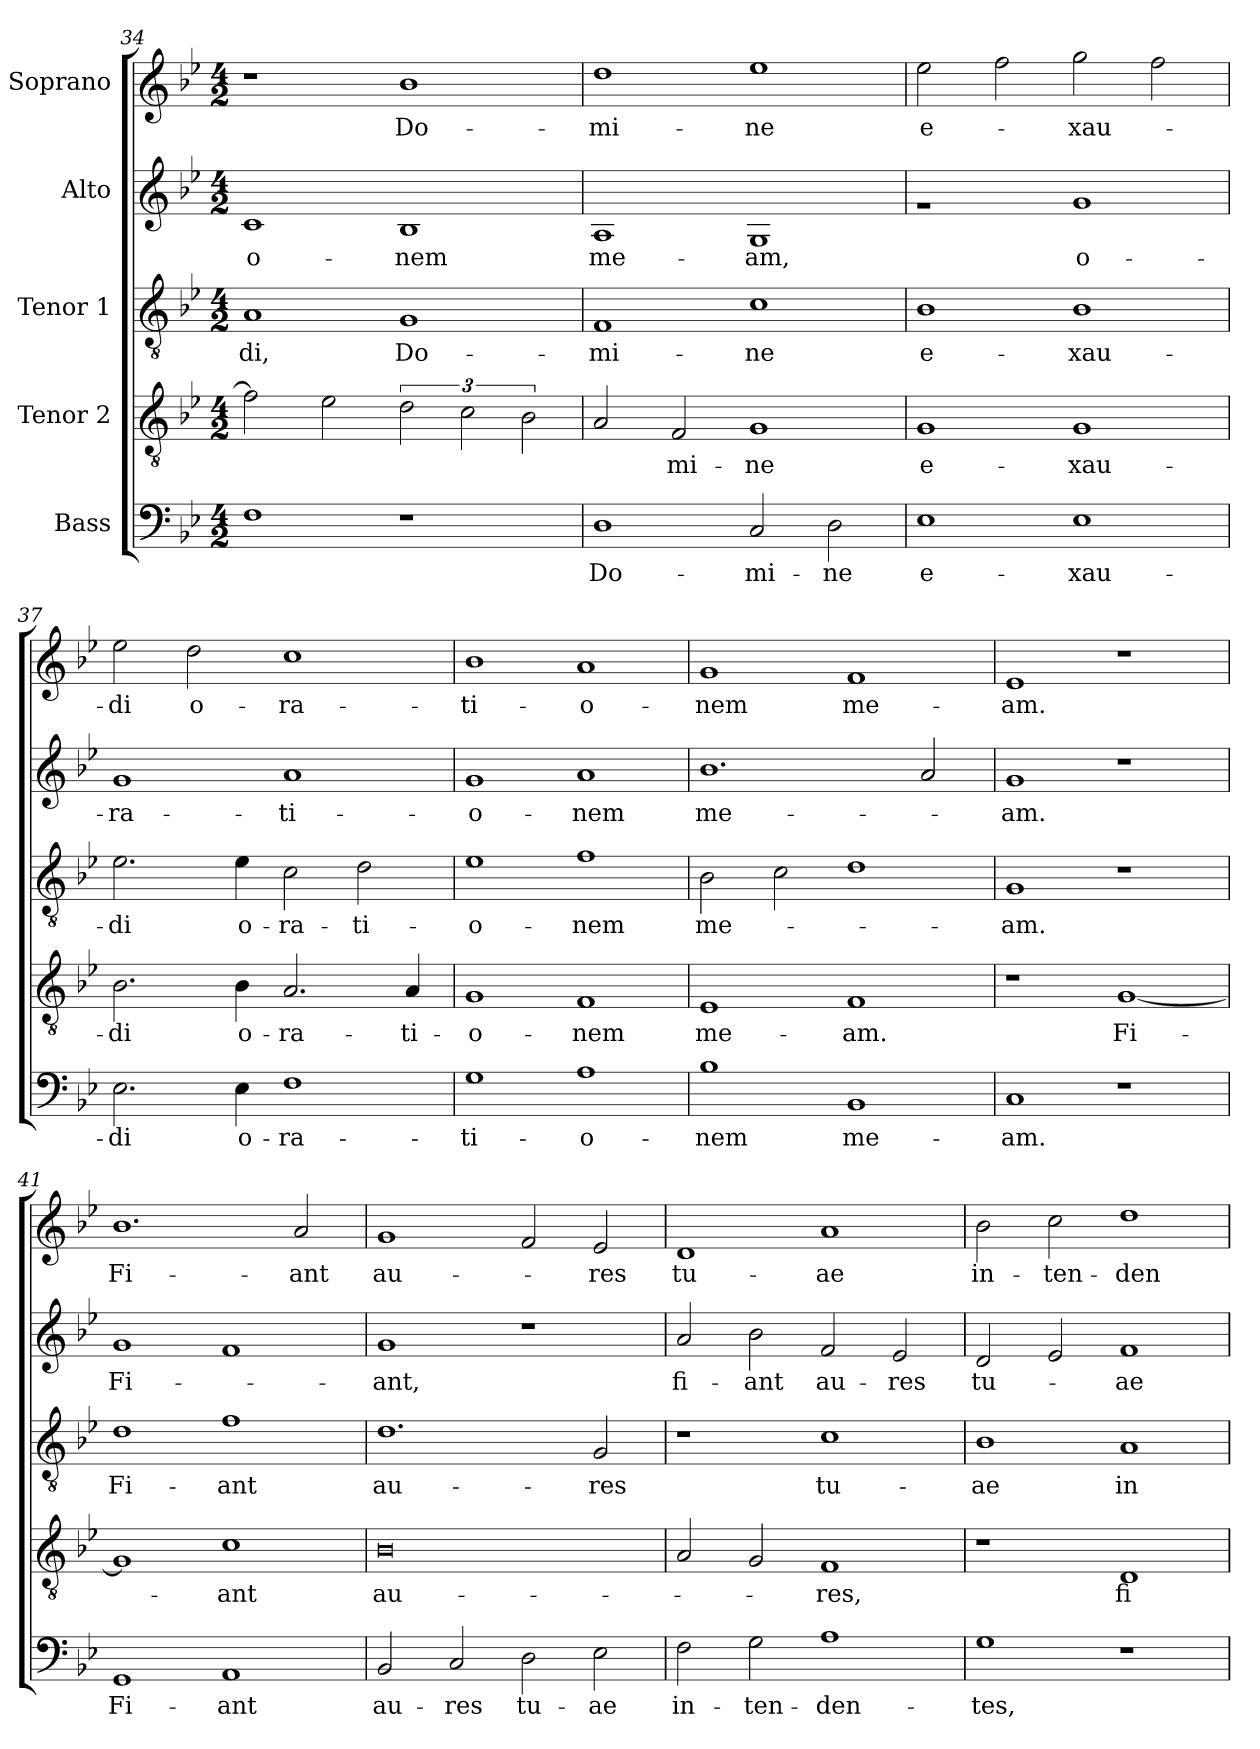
**kern	**text	**kern	**text	**kern	**text	**kern	**text	**kern	**text
*part5	*part5	*part4	*part4	*part3	*part3	*part2	*part2	*part1	*part1
*staff5	*staff5	*staff4	*staff4	*staff3	*staff3	*staff2	*staff2	*staff1	*staff1
*I"Bass	*	*I"Tenor 2	*	*I"Tenor 1	*	*I"Alto	*	*I"Soprano	*
*clefF4	*	*clefGv2	*	*clefGv2	*	*clefG2	*	*clefG2	*
*k[b-e-]	*	*k[b-e-]	*	*k[b-e-]	*	*k[b-e-]	*	*k[b-e-]	*
*B-:	*	*B-:	*	*B-:	*	*B-:	*	*B-:	*
*M4/2	*	*M4/2	*	*M4/2	*	*M4/2	*	*M4/2	*
=34	=34	=34	=34	=34	=34	=34	=34	=34	=34
!	!	!	!	!	!LO:LY:b	!	!LO:LY:b	!	!
1F	.	2f\]	.	1A	-di,	1c	-o-	1r	.
.	.	2e-\	.	.	.	.	.	.	.
!	!	!	!	!	!LO:LY:b	!	!LO:LY:b	!	!LO:LY:b
1r	.	3d\	.	1G	Do-	1B-	-nem	1b-	Do-
.	.	3c\	.	.	.	.	.	.	.
.	.	3B-\	.	.	.	.	.	.	.
=35	=35	=35	=35	=35	=35	=35	=35	=35	=35
!	!LO:LY:b	!	!	!	!LO:LY:b	!	!LO:LY:b	!	!LO:LY:b
1D	Do-	2A/	.	1F	-mi-	1A	me-	1dd	-mi-
!	!	!	!LO:LY:b	!	!	!	!	!	!
.	.	2F/	-mi-	.	.	.	.	.	.
!	!LO:LY:b	!	!LO:LY:b	!	!LO:LY:b	!	!LO:LY:b	!	!LO:LY:b
2C/	-mi-	1G	-ne	1c	-ne	1G	-am,	1ee-	-ne
!	!LO:LY:b	!	!	!	!	!	!	!	!
2D\	-ne	.	.	.	.	.	.	.	.
=36	=36	=36	=36	=36	=36	=36	=36	=36	=36
!	!LO:LY:b	!	!LO:LY:b	!	!LO:LY:b	!	!	!	!LO:LY:b
1E-	e-	1G	e-	1B-	e-	1rg	.	2ee-\	e-
.	.	.	.	.	.	.	.	2ff\	.
!	!LO:LY:b	!	!LO:LY:b	!	!LO:LY:b	!	!LO:LY:b	!	!LO:LY:b
1E-	-xau-	1G	-xau-	1B-	-xau-	1g	o-	2gg\	-xau-
.	.	.	.	.	.	.	.	2ff\	.
=37	=37	=37	=37	=37	=37	=37	=37	=37	=37
!	!LO:LY:b	!	!LO:LY:b	!	!LO:LY:b	!	!LO:LY:b	!	!LO:LY:b
2.E-\	-di	2.B-\	-di	2.e-\	-di	1g	-ra-	2ee-\	-di
!	!	!	!	!	!	!	!	!	!LO:LY:b
.	.	.	.	.	.	.	.	2dd\	o-
!	!LO:LY:b	!	!LO:LY:b	!	!LO:LY:b	!	!	!	!
4E-\	o-	4B-\	o-	4e-\	o-	.	.	.	.
!	!LO:LY:b	!	!LO:LY:b	!	!LO:LY:b	!	!LO:LY:b	!	!LO:LY:b
1F	-ra-	2.A/	-ra-	2c\	-ra-	1a	-ti-	1cc	-ra-
!	!	!	!	!	!LO:LY:b	!	!	!	!
.	.	.	.	2d\	-ti-	.	.	.	.
!	!	!	!LO:LY:b	!	!	!	!	!	!
.	.	4A/	-ti-	.	.	.	.	.	.
!!LO:PB:g=z
=38	=38	=38	=38	=38	=38	=38	=38	=38	=38
!	!LO:LY:b	!	!LO:LY:b	!	!LO:LY:b	!	!LO:LY:b	!	!LO:LY:b
1G	-ti-	1G	-o-	1e-	-o-	1g	-o-	1b-	-ti-
!	!LO:LY:b	!	!LO:LY:b	!	!LO:LY:b	!	!LO:LY:b	!	!LO:LY:b
1A	-o-	1F	-nem	1f	-nem	1a	-nem	1a	-o-
=39	=39	=39	=39	=39	=39	=39	=39	=39	=39
!	!LO:LY:b	!	!LO:LY:b	!	!LO:LY:b	!	!LO:LY:b	!	!LO:LY:b
1B-	-nem	1E-	me-	2B-\	me-	1.b-	me-	1g	-nem
.	.	.	.	2c\	.	.	.	.	.
!	!LO:LY:b	!	!LO:LY:b	!	!	!	!	!	!LO:LY:b
1BB-	me-	1F	-am.	1d	.	.	.	1f	me-
.	.	.	.	.	.	2a/	.	.	.
=40	=40	=40	=40	=40	=40	=40	=40	=40	=40
!	!LO:LY:b	!	!	!	!LO:LY:b	!	!LO:LY:b	!	!LO:LY:b
1C	-am.	1r	.	1G	-am.	1g	-am.	1e-	-am.
!	!	!	!LO:LY:b	!	!	!	!	!	!
1r	.	[1G	Fi-	1r	.	1r	.	1r	.
=41	=41	=41	=41	=41	=41	=41	=41	=41	=41
!	!LO:LY:b	!	!	!	!LO:LY:b	!	!LO:LY:b	!	!LO:LY:b
1GG	Fi-	1G]	.	1d	Fi-	1g	Fi-	1.b-	Fi-
!	!LO:LY:b	!	!LO:LY:b	!	!LO:LY:b	!	!	!	!
1AA	-ant	1c	-ant	1f	-ant	1f	.	.	.
!	!	!	!	!	!	!	!	!	!LO:LY:b
.	.	.	.	.	.	.	.	2a/	-ant
=42	=42	=42	=42	=42	=42	=42	=42	=42	=42
!	!LO:LY:b	!	!LO:LY:b	!	!LO:LY:b	!	!LO:LY:b	!	!LO:LY:b
2BB-/	au-	0B-	au-	1.d	au-	1g	-ant,	1g	au-
!	!LO:LY:b	!	!	!	!	!	!	!	!
2C/	-res	.	.	.	.	.	.	.	.
!	!LO:LY:b	!	!	!	!	!	!	!	!
2D\	tu-	.	.	.	.	1r	.	2f/	.
!	!LO:LY:b	!	!	!	!LO:LY:b	!	!	!	!LO:LY:b
2E-\	-ae	.	.	2G/	-res	.	.	2e-/	-res
=43	=43	=43	=43	=43	=43	=43	=43	=43	=43
!	!LO:LY:b	!	!	!	!	!	!LO:LY:b	!	!LO:LY:b
2F\	in-	2A/	.	1r	.	2a/	fi-	1d	tu-
!	!LO:LY:b	!	!	!	!	!	!LO:LY:b	!	!
2G\	-ten-	2G/	.	.	.	2b-\	-ant	.	.
!	!LO:LY:b	!	!LO:LY:b	!	!LO:LY:b	!	!LO:LY:b	!	!LO:LY:b
1A	-den-	1F	-res,	1c	tu-	2f/	au-	1a	-ae
!	!	!	!	!	!	!	!LO:LY:b	!	!
.	.	.	.	.	.	2e-/	-res	.	.
=44	=44	=44	=44	=44	=44	=44	=44	=44	=44
!	!LO:LY:b	!	!	!	!LO:LY:b	!	!LO:LY:b	!	!LO:LY:b
1G	-tes,	1r	.	1B-	-ae	2d/	tu-	2b-\	in-
!	!	!	!	!	!	!	!	!	!LO:LY:b
.	.	.	.	.	.	2e-/	.	2cc\	-ten-
!	!	!	!LO:LY:b	!	!LO:LY:b	!	!LO:LY:b	!	!LO:LY:b
1r	.	1D	fi-	1A	in-	1f	-ae	1dd	-den-
=	=	=	=	=	=	=	=	=	=
*-	*-	*-	*-	*-	*-	*-	*-	*-	*-
